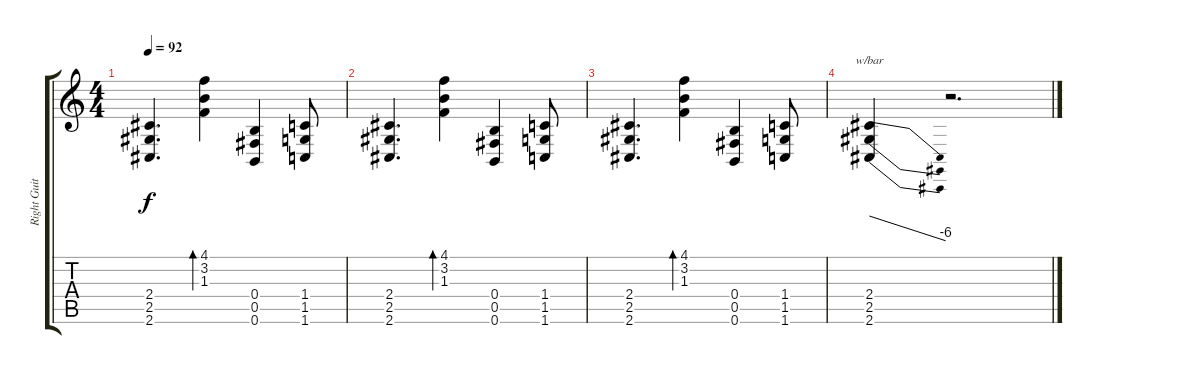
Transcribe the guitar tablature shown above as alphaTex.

\track ("Right Guitar" "Right Guit") {instrument distortionguitar}
\staff {score tabs}
\tuning (Db4 Ab3 E3 B2 Gb2 B1) {hide}
\ts (4 4)
\tempo 92
\clef g2
\ks c
(2.4 2.5 2.6).4{d dy f} (4.1 3.2 1.3).4{bd 120} (0.4 0.5 0.6).4 (1.4 1.5 1.6).8 |
(2.4 2.5 2.6).4{d} (4.1 3.2 1.3).4{bd 120} (0.4 0.5 0.6).4 (1.4 1.5 1.6).8 |
(2.4 2.5 2.6).4{d} (4.1 3.2 1.3).4{bd 120} (0.4 0.5 0.6).4 (1.4 1.5 1.6).8 |
(2.4 2.5 2.6).4{tbe (dive default 0 0 60 -24)} r.2{d}
